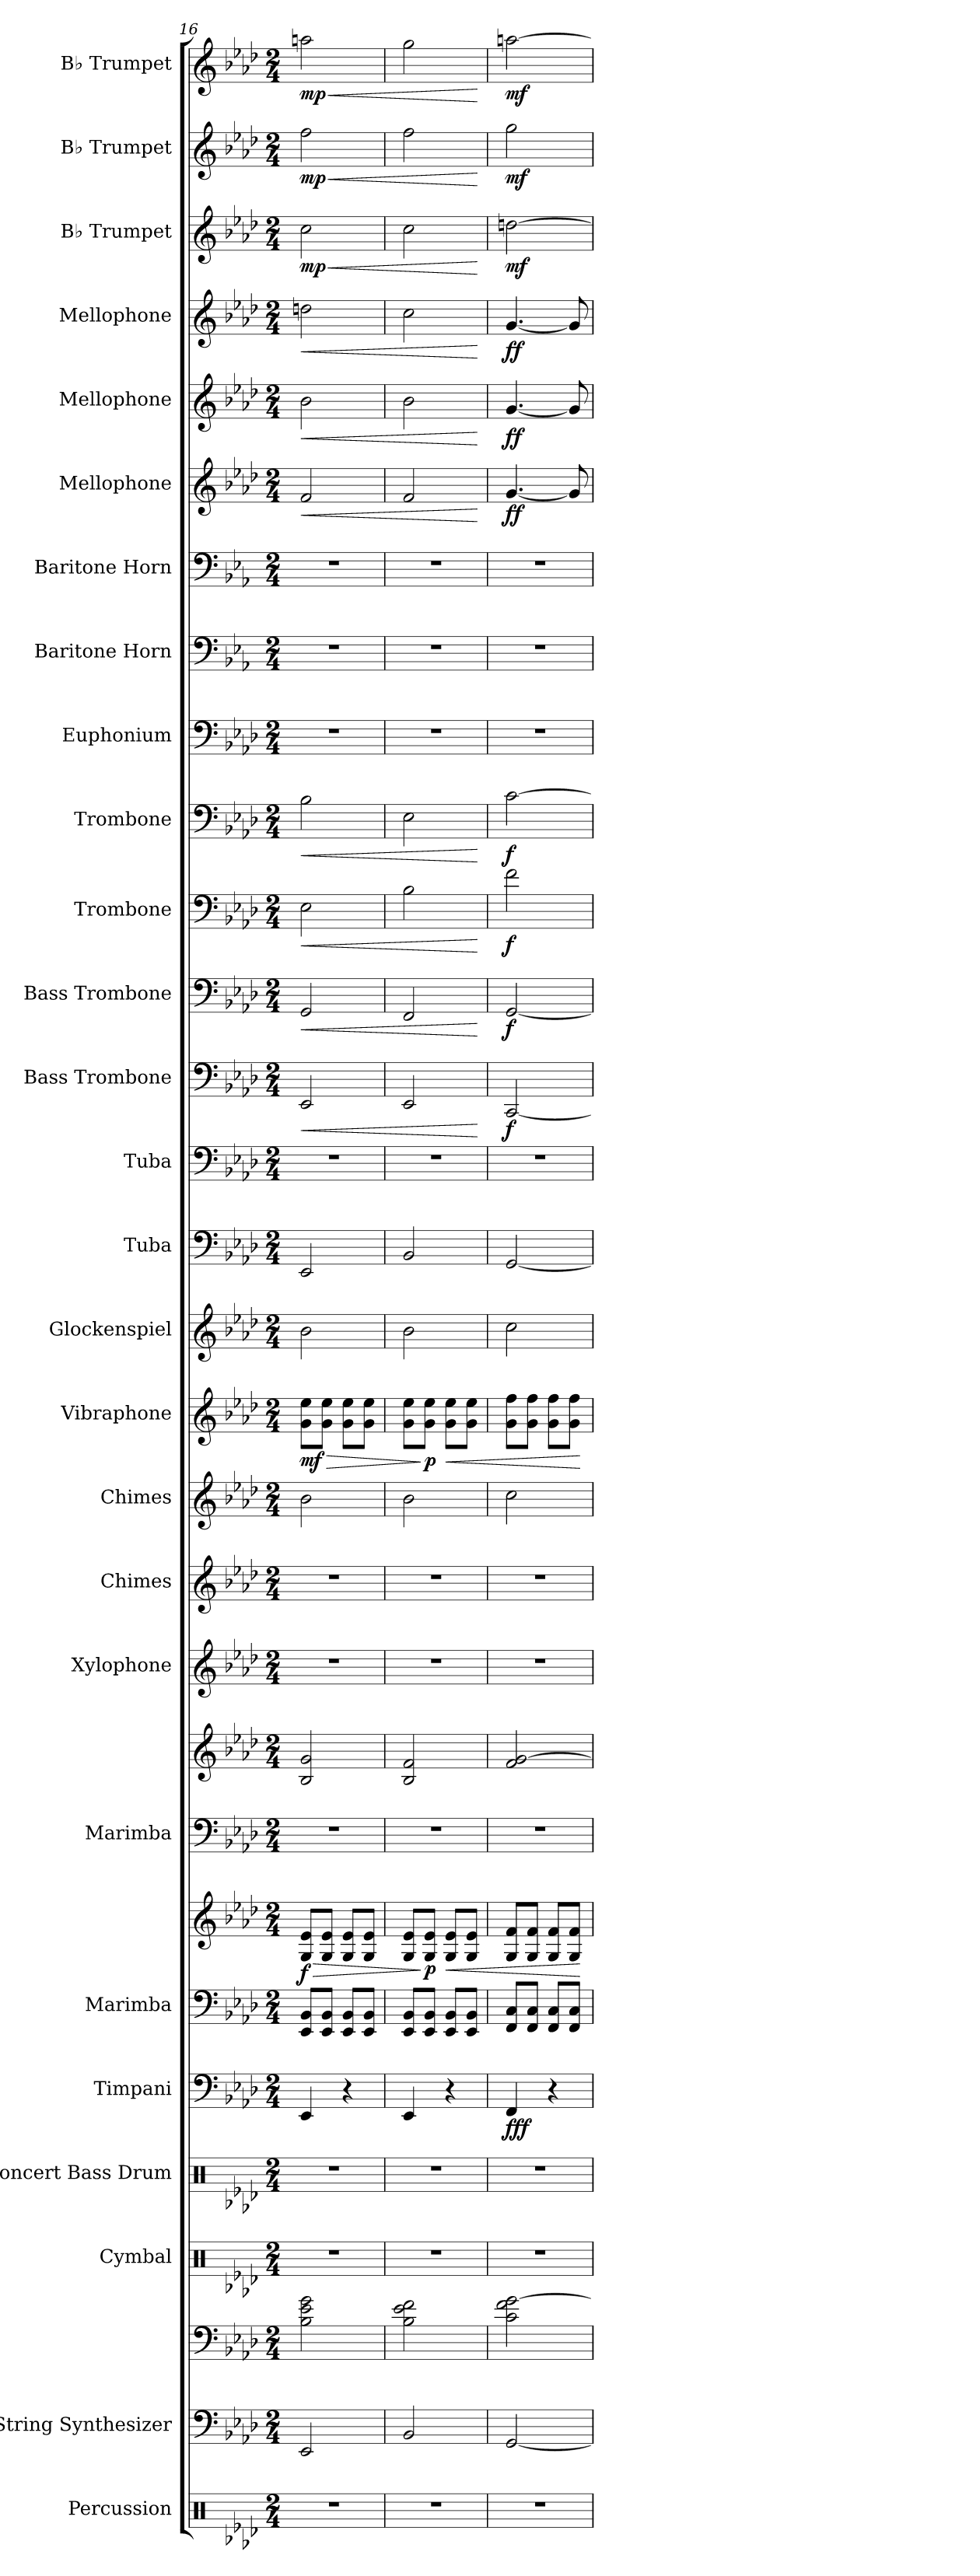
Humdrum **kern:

**kern	**kern	**kern	**kern	**kern	**kern	**dynam	**kern	**kern	**dynam	**kern	**kern	**kern	**kern	**kern	**kern	**dynam	**kern	**kern	**kern	**kern	**dynam	**kern	**dynam	**kern	**dynam	**kern	**dynam	**kern	**kern	**kern	**kern	**dynam	**kern	**dynam	**kern	**dynam	**kern	**dynam	**kern	**dynam	**kern	**dynam
*part27	*part26	*part26	*part25	*part24	*part23	*part23	*part22	*part22	*part22	*part21	*part21	*part20	*part19	*part18	*part17	*part17	*part16	*part15	*part14	*part13	*part13	*part12	*part12	*part11	*part11	*part10	*part10	*part9	*part8	*part7	*part6	*part6	*part5	*part5	*part4	*part4	*part3	*part3	*part2	*part2	*part1	*part1
*staff30	*staff29	*staff28	*staff27	*staff26	*staff25	*staff25	*staff24	*staff23	*staff23/24	*staff22	*staff21	*staff20	*staff19	*staff18	*staff17	*staff17	*staff16	*staff15	*staff14	*staff13	*staff13	*staff12	*staff12	*staff11	*staff11	*staff10	*staff10	*staff9	*staff8	*staff7	*staff6	*staff6	*staff5	*staff5	*staff4	*staff4	*staff3	*staff3	*staff2	*staff2	*staff1	*staff1
*I"Percussion	*I"String Synthesizer	*	*I"Cymbal	*I"Concert Bass Drum	*I"Timpani	*	*I"Marimba	*	*	*I"Marimba	*	*I"Xylophone	*I"Chimes	*I"Chimes	*I"Vibraphone	*	*I"Glockenspiel	*I"Tuba	*I"Tuba	*I"Bass Trombone	*	*I"Bass Trombone	*	*I"Trombone	*	*I"Trombone	*	*I"Euphonium	*I"Baritone Horn	*I"Baritone Horn	*I"Mellophone	*	*I"Mellophone	*	*I"Mellophone	*	*I"B♭ Trumpet	*	*I"B♭ Trumpet	*	*I"B♭ Trumpet	*
*I'Perc.	*I'Synth.	*	*I'Cym.	*I'Con. BD	*I'Timp.	*	*I'Mrm.	*	*	*I'Mrm.	*	*I'Xyl.	*I'Cme.	*I'Cme.	*I'Vib.	*	*I'Glock.	*I'Tba.	*I'Tba.	*I'B. Tbn.	*	*I'B. Tbn.	*	*I'Tbn.	*	*I'Tbn.	*	*I'Euph.	*I'Bar. Hn.	*I'Bar. Hn.	*I'Mello	*	*I'Mello	*	*I'Mello	*	*I'B♭ Tpt.	*	*I'B♭ Tpt.	*	*I'B♭ Tpt.	*
!!LO:PB:g=z
*clefX	*clefF4	*clefF4	*clefX	*clefX	*clefF4	*	*clefF4	*clefG2	*	*clefF4	*clefG2	*clefG2	*clefG2	*clefG2	*clefG2	*	*clefG2	*clefF4	*clefF4	*clefF4	*	*clefF4	*	*clefF4	*	*clefF4	*	*clefF4	*clefF4	*clefF4	*clefG2	*	*clefG2	*	*clefG2	*	*clefG2	*	*clefG2	*	*clefG2	*
*	*	*	*	*	*	*	*	*	*	*	*	*ITrd-7c-12	*	*	*	*	*ITrd-14c-24	*	*	*	*	*	*	*	*	*	*	*	*ITrd4c7	*ITrd4c7	*ITrd4c7	*	*ITrd4c7	*	*ITrd4c7	*	*ITrd1c2	*	*ITrd1c2	*	*ITrd1c2	*
*k[b-e-a-d-]	*k[b-e-a-d-]	*k[b-e-a-d-]	*k[b-e-a-d-]	*k[b-e-a-d-]	*k[b-e-a-d-]	*	*k[b-e-a-d-]	*k[b-e-a-d-]	*	*k[b-e-a-d-]	*k[b-e-a-d-]	*k[b-e-a-d-]	*k[b-e-a-d-]	*k[b-e-a-d-]	*k[b-e-a-d-]	*	*k[b-e-a-d-]	*k[b-e-a-d-]	*k[b-e-a-d-]	*k[b-e-a-d-]	*	*k[b-e-a-d-]	*	*k[b-e-a-d-]	*	*k[b-e-a-d-]	*	*k[b-e-a-d-]	*k[b-e-a-d-]	*k[b-e-a-d-]	*k[b-e-a-d-g-]	*	*k[b-e-a-d-g-]	*	*k[b-e-a-d-g-]	*	*k[b-e-a-d-g-c-]	*	*k[b-e-a-d-g-c-]	*	*k[b-e-a-d-g-c-]	*
*M2/4	*M2/4	*M2/4	*M2/4	*M2/4	*M2/4	*	*M2/4	*M2/4	*	*M2/4	*M2/4	*M2/4	*M2/4	*M2/4	*M2/4	*	*M2/4	*M2/4	*M2/4	*M2/4	*	*M2/4	*	*M2/4	*	*M2/4	*	*M2/4	*M2/4	*M2/4	*M2/4	*	*M2/4	*	*M2/4	*	*M2/4	*	*M2/4	*	*M2/4	*
=16	=16	=16	=16	=16	=16	=16	=16	=16	=16	=16	=16	=16	=16	=16	=16	=16	=16	=16	=16	=16	=16	=16	=16	=16	=16	=16	=16	=16	=16	=16	=16	=16	=16	=16	=16	=16	=16	=16	=16	=16	=16	=16
!	!	!	!	!	!	!	!	!	!LO:HP:b	!	!	!	!	!	!	!LO:HP:b	!	!	!	!	!LO:HP:b	!	!LO:HP:b	!	!LO:HP:b	!	!LO:HP:b	!	!	!	!	!LO:HP:b	!	!LO:HP:b	!	!LO:HP:b	!	!LO:HP:b	!	!LO:HP:b	!	!LO:HP:b
!	!	!	!	!	!	!	!	!	!LO:DY:n=1:b	!	!	!	!	!	!	!LO:DY:n=1:b	!	!	!	!	!	!	!	!	!	!	!	!	!	!	!	!	!	!	!	!	!	!LO:DY:n=1:b	!	!LO:DY:n=1:b	!	!LO:DY:n=1:b
2r	2EE-/	2B-\ 2e-\ 2g\	2r	2r	4EE-/	.	8EE-/ 8BB-/L	8G/ 8e-/L	> f	2r	2B-/ 2g/	2r	2r	2b-\	8g\ 8ee-\L	> mf	2bbb-\	2EE-/	2r	2EE-/	<	2GG/	<	2E-\	<	2B-\	<	2r	2r	2r	2B-/	<	2e-\	<	2gn\	<	2b-\	< mp	2ee-\	< mp	2ggn\	< mp
.	.	.	.	.	.	.	8EE-/ 8BB-/J	8G/ 8e-/J	.	.	.	.	.	.	8g\ 8ee-\J	.	.	.	.	.	.	.	.	.	.	.	.	.	.	.	.	.	.	.	.	.	.	.	.	.	.	.
.	.	.	.	.	4r	.	8EE-/ 8BB-/L	8G/ 8e-/L	.	.	.	.	.	.	8g\ 8ee-\L	.	.	.	.	.	.	.	.	.	.	.	.	.	.	.	.	.	.	.	.	.	.	.	.	.	.	.
.	.	.	.	.	.	.	8EE-/ 8BB-/J	8G/ 8e-/J	.	.	.	.	.	.	8g\ 8ee-\J	.	.	.	.	.	.	.	.	.	.	.	.	.	.	.	.	.	.	.	.	.	.	.	.	.	.	.
=17	=17	=17	=17	=17	=17	=17	=17	=17	=17	=17	=17	=17	=17	=17	=17	=17	=17	=17	=17	=17	=17	=17	=17	=17	=17	=17	=17	=17	=17	=17	=17	=17	=17	=17	=17	=17	=17	=17	=17	=17	=17	=17
2r	2BB-/	2B-\ 2e-\ 2f\	2r	2r	4EE-/	.	8EE-/ 8BB-/L	8G/ 8e-/L	.	2r	2B-/ 2f/	2r	2r	2b-\	8g\ 8ee-\L	.	2bbb-\	2BB-/	2r	2EE-/	.	2FF/	.	2B-\	.	2E-\	.	2r	2r	2r	2B-/	.	2e-\	.	2f\	.	2b-\	.	2ee-\	.	2ff\	.
!	!	!	!	!	!	!	!	!	!LO:DY:n=1:b	!	!	!	!	!	!	!LO:DY:n=1:b	!	!	!	!	!	!	!	!	!	!	!	!	!	!	!	!	!	!	!	!	!	!	!	!	!	!
.	.	.	.	.	.	.	8EE-/ 8BB-/J	8G/ 8e-/J	] p	.	.	.	.	.	8g\ 8ee-\J	] p	.	.	.	.	.	.	.	.	.	.	.	.	.	.	.	.	.	.	.	.	.	.	.	.	.	.
!	!	!	!	!	!	!	!	!	!LO:HP:b	!	!	!	!	!	!	!LO:HP:b	!	!	!	!	!	!	!	!	!	!	!	!	!	!	!	!	!	!	!	!	!	!	!	!	!	!
.	.	.	.	.	4r	.	8EE-/ 8BB-/L	8G/ 8e-/L	<	.	.	.	.	.	8g\ 8ee-\L	<	.	.	.	.	.	.	.	.	.	.	.	.	.	.	.	.	.	.	.	.	.	.	.	.	.	.
.	.	.	.	.	.	.	8EE-/ 8BB-/J	8G/ 8e-/J	.	.	.	.	.	.	8g\ 8ee-\J	.	.	.	.	.	.	.	.	.	.	.	.	.	.	.	.	.	.	.	.	.	.	.	.	.	.	.
.	.	.	.	.	.	.	.	.	.	.	.	.	.	.	.	.	.	.	.	.	[	.	[	.	[	.	[	.	.	.	.	[	.	[	.	[	.	[	.	[	.	[
=18	=18	=18	=18	=18	=18	=18	=18	=18	=18	=18	=18	=18	=18	=18	=18	=18	=18	=18	=18	=18	=18	=18	=18	=18	=18	=18	=18	=18	=18	=18	=18	=18	=18	=18	=18	=18	=18	=18	=18	=18	=18	=18
!	!	!	!	!	!	!LO:DY:b	!	!	!	!	!	!	!	!	!	!	!	!	!	!	!LO:DY:b	!	!LO:DY:b	!	!LO:DY:b	!	!LO:DY:b	!	!	!	!	!LO:DY:b	!	!LO:DY:b	!	!LO:DY:b	!	!LO:DY:b	!	!LO:DY:b	!	!LO:DY:b
2r	[2GG/	2c\ 2f\ [2g\	2r	2r	4FF/	fff	8FF/ 8C/L	8G/ 8f/L	.	2r	2f/ [2g/	2r	2r	2cc\	8g\ 8ff\L	.	2cccc\	[2GG/	2r	[2CC/	f	[2GG/	f	2f\	f	[2c\	f	2r	2r	2r	[4.c/	ff	[4.c/	ff	[4.c/	ff	[2ccn\	mf	2ff\	mf	[2ggn\	mf
.	.	.	.	.	.	.	8FF/ 8C/J	8G/ 8f/J	.	.	.	.	.	.	8g\ 8ff\J	.	.	.	.	.	.	.	.	.	.	.	.	.	.	.	.	.	.	.	.	.	.	.	.	.	.	.
.	.	.	.	.	4r	.	8FF/ 8C/L	8G/ 8f/L	.	.	.	.	.	.	8g\ 8ff\L	.	.	.	.	.	.	.	.	.	.	.	.	.	.	.	.	.	.	.	.	.	.	.	.	.	.	.
.	.	.	.	.	.	.	8FF/ 8C/J	8G/ 8f/J	.	.	.	.	.	.	8g\ 8ff\J	.	.	.	.	.	.	.	.	.	.	.	.	.	.	.	8c/]	.	8c/]	.	8c/]	.	.	.	.	.	.	.
.	.	.	.	.	.	.	.	.	[	.	.	.	.	.	.	[	.	.	.	.	.	.	.	.	.	.	.	.	.	.	.	.	.	.	.	.	.	.	.	.	.	.
=	=	=	=	=	=	=	=	=	=	=	=	=	=	=	=	=	=	=	=	=	=	=	=	=	=	=	=	=	=	=	=	=	=	=	=	=	=	=	=	=	=	=
*-	*-	*-	*-	*-	*-	*-	*-	*-	*-	*-	*-	*-	*-	*-	*-	*-	*-	*-	*-	*-	*-	*-	*-	*-	*-	*-	*-	*-	*-	*-	*-	*-	*-	*-	*-	*-	*-	*-	*-	*-	*-	*-
